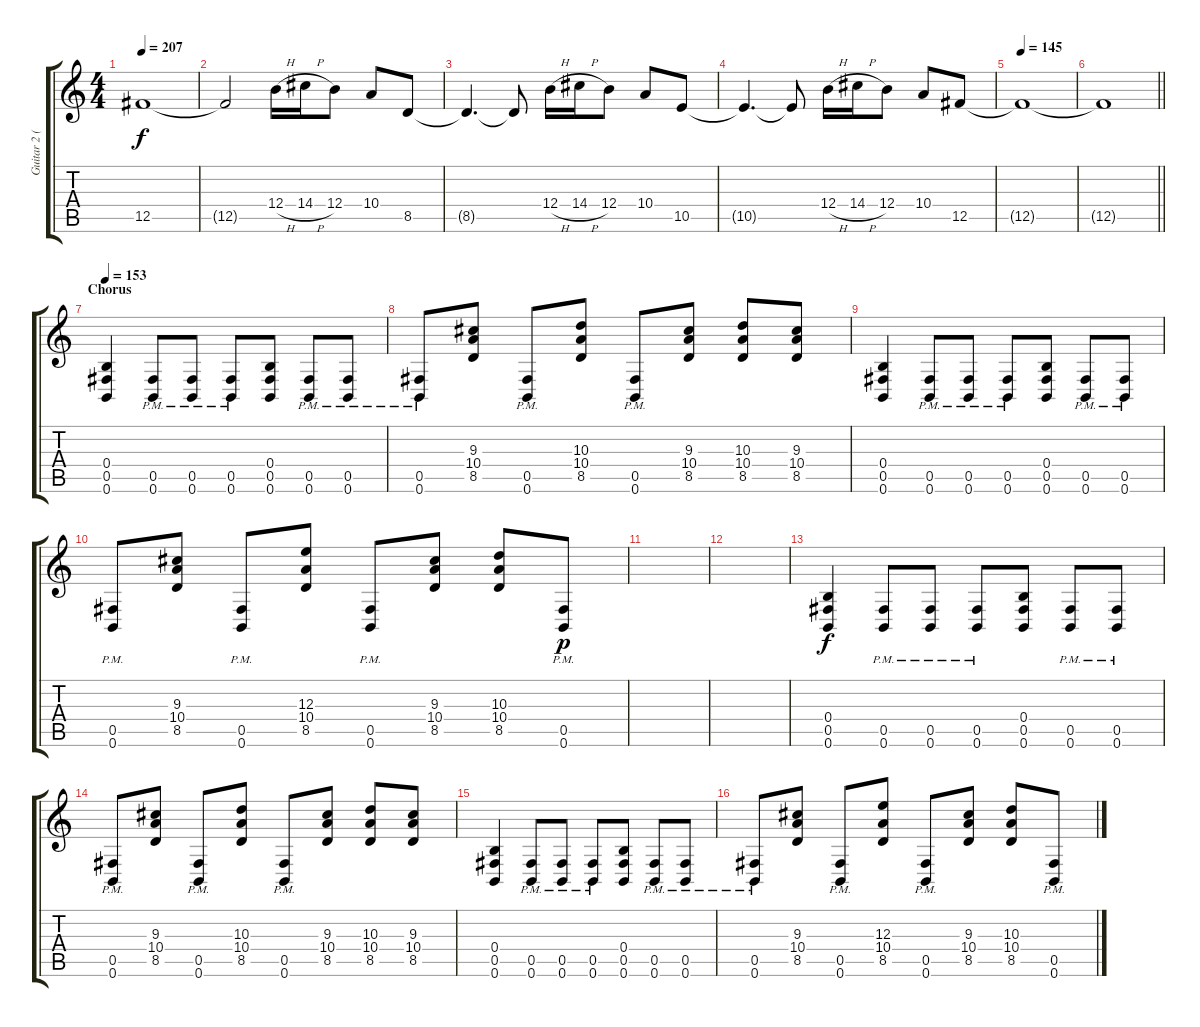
\track ("Guitar 2 (Distortion)" "Guitar 2 (") {instrument distortionguitar}
\staff {score tabs}
\tuning (Db4 Ab3 E3 B2 Gb2 B1) {hide}
\ts (4 4)
\tempo 207
\clef g2
\ks c
12.5{t}.1{dy f} |
12.5{t}.2 12.4{h}.16 14.4{h}.16 12.4.8 10.4.8 8.5.8 |
8.5{t}.4{d} 8.5{t}.8 12.4{h}.16 14.4{h}.16 12.4.8 10.4.8 10.5.8 |
10.5{t}.4{d} 10.5{t}.8 12.4{h}.16 14.4{h}.16 12.4.8 10.4.8 12.5.8 |
\tempo 145
12.5{t}.1 |
\barLineRight lightlight
12.5{t}.1 |
\section ("" "Chorus")
\tempo 153
(0.4 0.5 0.6).4{balance 4 instrument distortionguitar} (0.5{pm} 0.6{pm}).8 (0.5{pm} 0.6{pm}).8 (0.5{pm} 0.6{pm}).8 (0.4 0.5 0.6).8 (0.5{pm} 0.6{pm}).8 (0.5{pm} 0.6{pm}).8 |
(0.5{pm} 0.6{pm}).8 (9.3 10.4 8.5).8 (0.5{pm} 0.6{pm}).8 (10.3 10.4 8.5).8 (0.5{pm} 0.6{pm}).8 (9.3 10.4 8.5).8 (10.3 10.4 8.5).8 (9.3 10.4 8.5).8 |
(0.4 0.5 0.6).4 (0.5{pm} 0.6{pm}).8 (0.5{pm} 0.6{pm}).8 (0.5{pm} 0.6{pm}).8 (0.4 0.5 0.6).8 (0.5{pm} 0.6{pm}).8 (0.5{pm} 0.6{pm}).8 |
(0.5{pm} 0.6{pm}).8 (9.3 10.4 8.5).8 (0.5{pm} 0.6{pm}).8 (12.3 10.4 8.5).8 (0.5{pm} 0.6{pm}).8 (9.3 10.4 8.5).8 (10.3 10.4 8.5).8 (0.5{pm} 0.6{pm}).8{dy p} |
|
|
(0.4 0.5 0.6).4{dy f} (0.5{pm} 0.6{pm}).8 (0.5{pm} 0.6{pm}).8 (0.5{pm} 0.6{pm}).8 (0.4 0.5 0.6).8 (0.5{pm} 0.6{pm}).8 (0.5{pm} 0.6{pm}).8 |
(0.5{pm} 0.6{pm}).8 (9.3 10.4 8.5).8 (0.5{pm} 0.6{pm}).8 (10.3 10.4 8.5).8 (0.5{pm} 0.6{pm}).8 (9.3 10.4 8.5).8 (10.3 10.4 8.5).8 (9.3 10.4 8.5).8 |
(0.4 0.5 0.6).4 (0.5{pm} 0.6{pm}).8 (0.5{pm} 0.6{pm}).8 (0.5{pm} 0.6{pm}).8 (0.4 0.5 0.6).8 (0.5{pm} 0.6{pm}).8 (0.5{pm} 0.6{pm}).8 |
(0.5{pm} 0.6{pm}).8 (9.3 10.4 8.5).8 (0.5{pm} 0.6{pm}).8 (12.3 10.4 8.5).8 (0.5{pm} 0.6{pm}).8 (9.3 10.4 8.5).8 (10.3 10.4 8.5).8 (0.5{pm} 0.6{pm}).8
